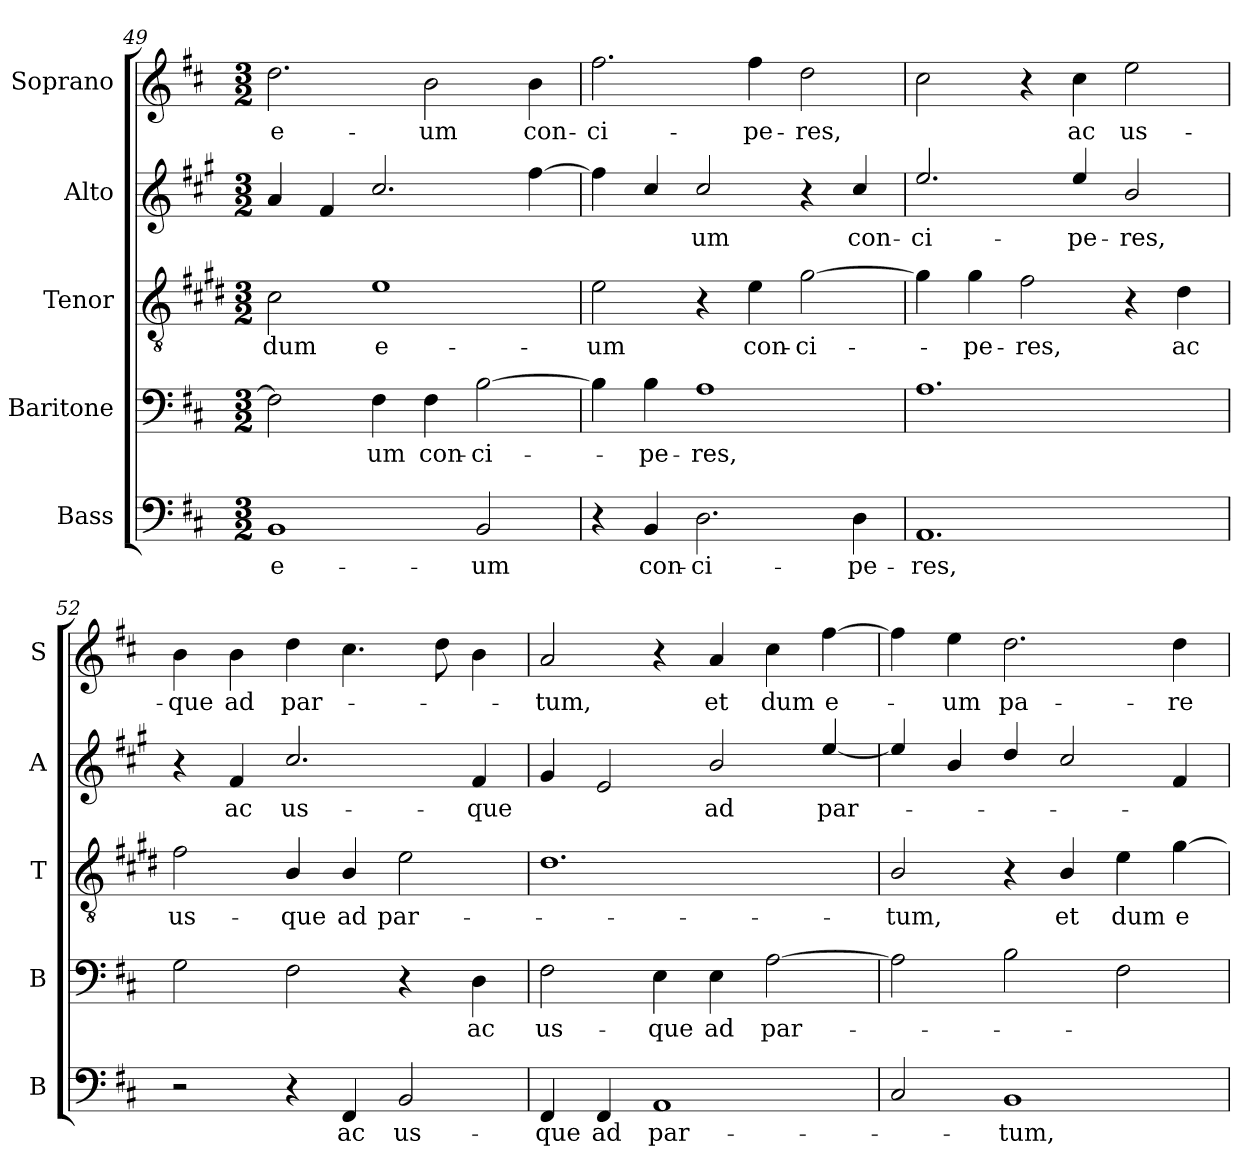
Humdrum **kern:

**kern	**text	**kern	**text	**kern	**text	**kern	**text	**kern	**text
*part5	*part5	*part4	*part4	*part3	*part3	*part2	*part2	*part1	*part1
*staff5	*staff5	*staff4	*staff4	*staff3	*staff3	*staff2	*staff2	*staff1	*staff1
*I"Bass	*	*I"Baritone	*	*I"Tenor	*	*I"Alto	*	*I"Soprano	*
*I'B	*	*I'B	*	*I'T	*	*I'A	*	*I'S	*
*clefF4	*	*clefF4	*	*clefGv2	*	*clefG2	*	*clefG2	*
*	*	*	*	*ITrd1c2	*	*ITrd4c7	*	*	*
*k[f#c#]	*	*k[f#c#]	*	*k[f#c#]	*	*k[f#c#]	*	*k[f#c#]	*
*D:	*	*D:	*	*D:	*	*D:	*	*D:	*
*M3/2	*	*M3/2	*	*M3/2	*	*M3/2	*	*M3/2	*
=49	=49	=49	=49	=49	=49	=49	=49	=49	=49
!	!LO:LY:b	!	!	!	!	!	!	!	!
!	!	!	!	!	!LO:LY:b	!	!	!	!
!	!	!	!	!	!	!	!	!	!LO:LY:b
1BB	e-	2F#\]	.	2B\	dum	4d/	.	2.dd\	e-
.	.	.	.	.	.	4B/	.	.	.
!	!	!	!LO:LY:b	!	!	!	!	!	!
!	!	!	!	!	!LO:LY:b	!	!	!	!
.	.	4F#\	-um	1d	e-	2.f#/	.	.	.
!	!	!	!LO:LY:b	!	!	!	!	!	!
!	!	!	!	!	!	!	!	!	!LO:LY:b
.	.	4F#\	con-	.	.	.	.	2b\	-um
!	!LO:LY:b	!	!	!	!	!	!	!	!
!	!	!	!LO:LY:b	!	!	!	!	!	!
2BB/	-um	[2B\	-ci-	.	.	.	.	.	.
!	!	!	!	!	!	!	!	!	!LO:LY:b
.	.	.	.	.	.	[4b\	.	4b\	con-
=50	=50	=50	=50	=50	=50	=50	=50	=50	=50
!	!	!	!	!	!LO:LY:b	!	!	!	!
!	!	!	!	!	!	!	!	!	!LO:LY:b
4r	.	4B\]	.	2d\	-um	4b\]	.	2.ff#\	-ci-
!	!LO:LY:b	!	!	!	!	!	!	!	!
!	!	!	!LO:LY:b	!	!	!	!	!	!
4BB/	con-	4B\	-pe-	.	.	4f#/	.	.	.
!	!LO:LY:b	!	!	!	!	!	!	!	!
!	!	!	!LO:LY:b	!	!	!	!	!	!
!	!	!	!	!	!	!	!LO:LY:b	!	!
2.D\	-ci-	1A	-res,	4r	.	2f#/	-um	.	.
!	!	!	!	!	!LO:LY:b	!	!	!	!
!	!	!	!	!	!	!	!	!	!LO:LY:b
.	.	.	.	4d\	con-	.	.	4ff#\	-pe-
!	!	!	!	!	!LO:LY:b	!	!	!	!
!	!	!	!	!	!	!	!	!	!LO:LY:b
.	.	.	.	[2f#\	-ci-	4r	.	2dd\	-res,
!	!LO:LY:b	!	!	!	!	!	!	!	!
!	!	!	!	!	!	!	!LO:LY:b	!	!
4D\	-pe-	.	.	.	.	4f#/	con-	.	.
!!LO:PB:g=z
=51	=51	=51	=51	=51	=51	=51	=51	=51	=51
!	!LO:LY:b	!	!	!	!	!	!	!	!
!	!	!	!	!	!	!	!LO:LY:b	!	!
1.AA	-res,	1.A	.	4f#\]	.	2.a/	-ci-	2cc#\	.
!	!	!	!	!	!LO:LY:b	!	!	!	!
.	.	.	.	4f#\	-pe-	.	.	.	.
!	!	!	!	!	!LO:LY:b	!	!	!	!
.	.	.	.	2e\	-res,	.	.	4r	.
!	!	!	!	!	!	!	!LO:LY:b	!	!
!	!	!	!	!	!	!	!	!	!LO:LY:b
.	.	.	.	.	.	4a/	-pe-	4cc#\	ac
!	!	!	!	!	!	!	!LO:LY:b	!	!
!	!	!	!	!	!	!	!	!	!LO:LY:b
.	.	.	.	4r	.	2e/	-res,	2ee\	us-
!	!	!	!	!	!LO:LY:b	!	!	!	!
.	.	.	.	4c#\	ac	.	.	.	.
=52	=52	=52	=52	=52	=52	=52	=52	=52	=52
!	!	!	!	!	!LO:LY:b	!	!	!	!
!	!	!	!	!	!	!	!	!	!LO:LY:b
2r	.	2G\	.	2e\	us-	4r	.	4b\	-que
!	!	!	!	!	!	!	!LO:LY:b	!	!
!	!	!	!	!	!	!	!	!	!LO:LY:b
.	.	.	.	.	.	4B/	ac	4b\	ad
!	!	!	!	!	!LO:LY:b	!	!	!	!
!	!	!	!	!	!	!	!LO:LY:b	!	!
!	!	!	!	!	!	!	!	!	!LO:LY:b
4r	.	2F#\	.	4A/	-que	2.f#/	us-	4dd\	par-
!	!LO:LY:b	!	!	!	!	!	!	!	!
!	!	!	!	!	!LO:LY:b	!	!	!	!
4FF#/	ac	.	.	4A/	ad	.	.	4.cc#\	.
!	!LO:LY:b	!	!	!	!	!	!	!	!
!	!	!	!	!	!LO:LY:b	!	!	!	!
2BB/	us-	4r	.	2d\	par-	.	.	.	.
.	.	.	.	.	.	.	.	8dd\	.
!	!	!	!LO:LY:b	!	!	!	!	!	!
!	!	!	!	!	!	!	!LO:LY:b	!	!
.	.	4D\	ac	.	.	4B/	-que	4b\	.
=53	=53	=53	=53	=53	=53	=53	=53	=53	=53
!	!LO:LY:b	!	!	!	!	!	!	!	!
!	!	!	!LO:LY:b	!	!	!	!	!	!
!	!	!	!	!	!	!	!	!	!LO:LY:b
4FF#/	-que	2F#\	us-	1.c#	.	4c#/	.	2a/	-tum,
!	!LO:LY:b	!	!	!	!	!	!	!	!
4FF#/	ad	.	.	.	.	2A/	.	.	.
!	!LO:LY:b	!	!	!	!	!	!	!	!
!	!	!	!LO:LY:b	!	!	!	!	!	!
1AA	par-	4E\	-que	.	.	.	.	4r	.
!	!	!	!LO:LY:b	!	!	!	!	!	!
!	!	!	!	!	!	!	!LO:LY:b	!	!
!	!	!	!	!	!	!	!	!	!LO:LY:b
.	.	4E\	ad	.	.	2e/	ad	4a/	et
!	!	!	!LO:LY:b	!	!	!	!	!	!
!	!	!	!	!	!	!	!	!	!LO:LY:b
.	.	[2A\	par-	.	.	.	.	4cc#\	dum
!	!	!	!	!	!	!	!LO:LY:b	!	!
!	!	!	!	!	!	!	!	!	!LO:LY:b
.	.	.	.	.	.	[4a/	par-	[4ff#\	e-
=54	=54	=54	=54	=54	=54	=54	=54	=54	=54
!	!	!	!	!	!LO:LY:b	!	!	!	!
2C#/	.	2A\]	.	2A/	-tum,	4a/]	.	4ff#\]	.
!	!	!	!	!	!	!	!	!	!LO:LY:b
.	.	.	.	.	.	4e/	.	4ee\	-um
!	!LO:LY:b	!	!	!	!	!	!	!	!
!	!	!	!	!	!	!	!	!	!LO:LY:b
1BB	-tum,	2B\	.	4r	.	4g/	.	2.dd\	pa-
!	!	!	!	!	!LO:LY:b	!	!	!	!
.	.	.	.	4A/	et	2f#/	.	.	.
!	!	!	!	!	!LO:LY:b	!	!	!	!
.	.	2F#\	.	4d\	dum	.	.	.	.
!	!	!	!	!	!LO:LY:b	!	!	!	!
!	!	!	!	!	!	!	!	!	!LO:LY:b
.	.	.	.	[4f#\	e-	4B/	.	4dd\	-re-
=	=	=	=	=	=	=	=	=	=
*-	*-	*-	*-	*-	*-	*-	*-	*-	*-
